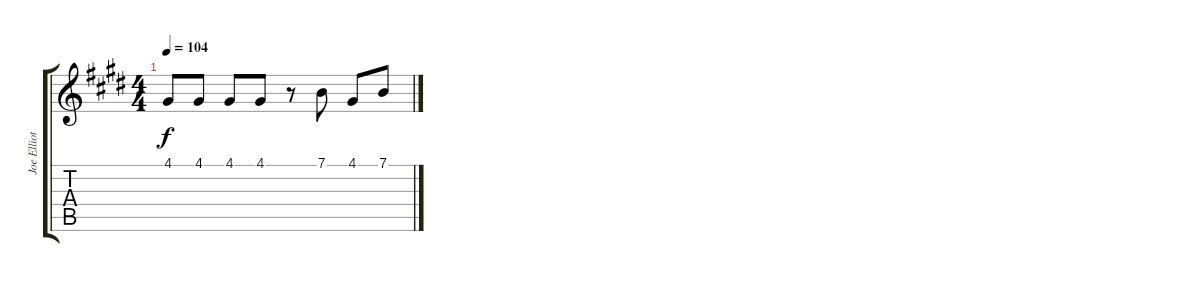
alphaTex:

\track ("Joe Elliott" "Joe Elliot") {instrument lead1square}
\staff {score tabs}
\tuning (E4 B3 G3 D3 A2 E2) {hide}
\ts (4 4)
\tempo 104
\clef g2
\ks e
4.1{t}.8{dy f} 4.1.8 4.1.8 4.1.8 r.8 7.1.8 4.1.8 7.1.8
